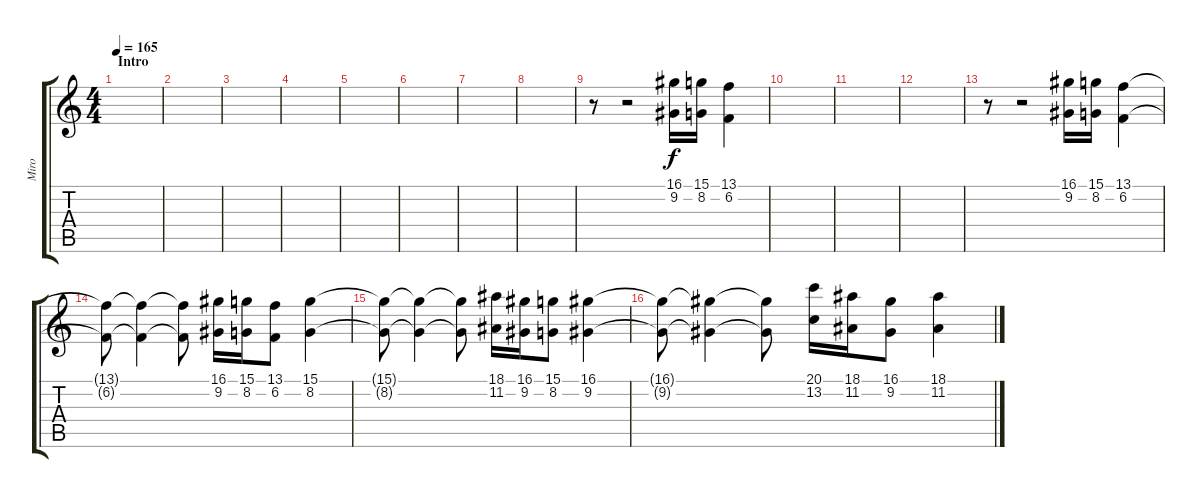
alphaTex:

\track ("Miro" "Miro") {instrument tremolostrings}
\staff {score tabs}
\tuning (E4 B3 G3 D3 A2 E2) {hide}
\ts (4 4)
\section ("" "Intro")
\tempo 165
\clef g2
\ks c
|
|
|
|
|
|
|
|
r.8 r.2 (16.1 9.2).16 (15.1 8.2).16 (13.1 6.2).4 |
|
|
|
r.8 r.2 (16.1 9.2).16 (15.1 8.2).16 (13.1 6.2).4 |
(13.1{t} 6.2{t}).8 (13.1{t} 6.2{t}).4 (13.1{t} 6.2{t}).8 (16.1 9.2).16 (15.1 8.2).16 (13.1 6.2).8 (15.1 8.2).4 |
(15.1{t} 8.2{t}).8 (15.1{t} 8.2{t}).4 (15.1{t} 8.2{t}).8 (18.1 11.2).16 (16.1 9.2).16 (15.1 8.2).8 (16.1 9.2).4 |
(16.1{t} 9.2{t}).8 (16.1{t} 9.2{t}).4 (16.1{t} 9.2{t}).8 (20.1 13.2).16 (18.1 11.2).16 (16.1 9.2).8 (18.1 11.2).4
